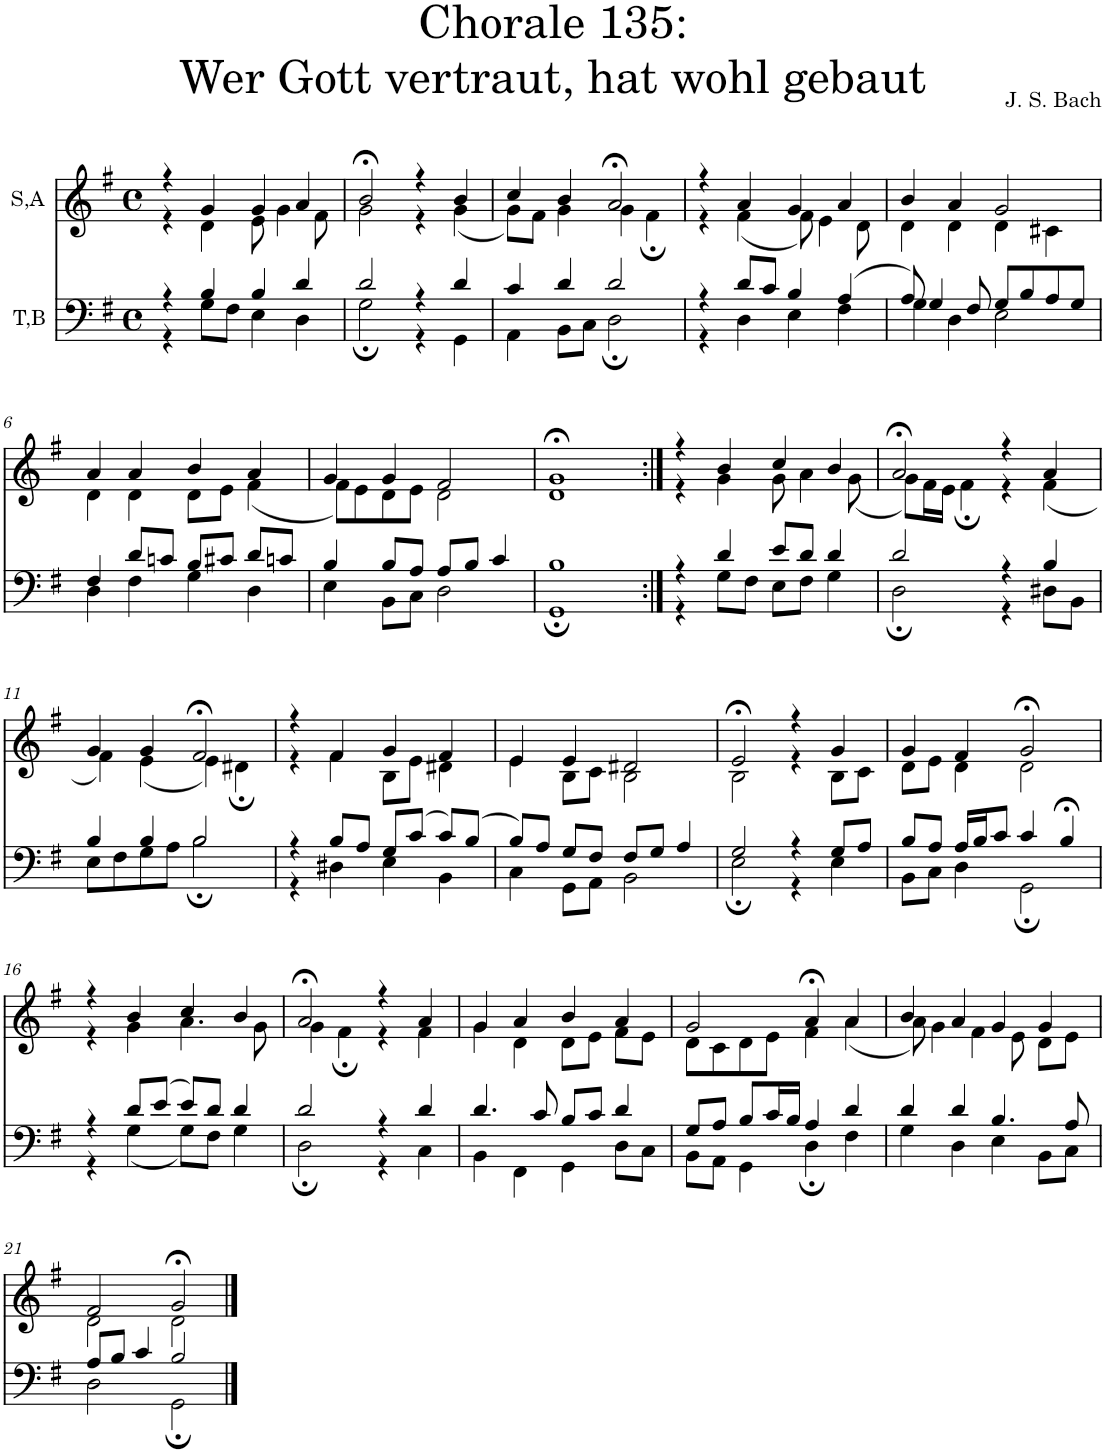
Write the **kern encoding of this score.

**kern	**kern
*part2	*part1
*staff2	*staff1
*I"T,B	*I"S,A
*clefF4	*clefG2
*k[f#]	*k[f#]
*M4/4	*M4/4
*met(c)	*met(c)
=1	=1
*^	*^
4r	4r	4r	4r
4B/	8G\L	4g/	4d\
.	8F#\J	.	.
4B/	4E\	4g/	8e\
.	.	.	4g\
4d/	4D\	4a/	.
.	.	.	8f#\
=2	=2	=2	=2
2d/	2G;\	2b;</	2g\
4r	4r	4r	4r
4d/	4GG\	4b/	(<4g\
=3	=3	=3	=3
4c/	4AA\	4cc/	8g\L)
.	.	.	8f#\J
4d/	8BB\L	4b/	4g\
.	8C\J	.	.
2d/	2D;\	2a;</	4g\
.	.	.	4f#;\
=4	=4	=4	=4
4r	4r	4r	4r
8d/L	4D\	4a/	(<4f#\
8c/J	.	.	.
4B/	4E\	4g/	8f#\)
.	.	.	4e\
(>4A/	4F#\	4a/	.
.	.	.	8d\
=5	=5	=5	=5
8A/)	4G\	4b/	4d\
4G/	.	.	.
.	4D\	4a/	4d\
8F#/	.	.	.
8G/L	2E\	2g/	4d\
8B/	.	.	.
8A/	.	.	4c#X\
8G/J	.	.	.
!!LO:LB:g=z	!!
=6	=6	=6	=6
4F#/	4D\	4a/	4d\
8d/L	4F#\	4a/	4d\
8cn/J	.	.	.
8B/L	4G\	4b/	8d\L
8c#X/J	.	.	8e\J
8d/L	4D\	4a/	(<4f#\
8cn/J	.	.	.
=7	=7	=7	=7
4B/	4E\	4g/	8f#\L)
.	.	.	8e\
8B/L	8BB\L	4g/	8d\
8A/J	8C\J	.	8e\J
8A/L	2D\	2f#/	2d\
8B/J	.	.	.
4c/	.	.	.
=8	=8	=8	=8
1B	1GG;	1g;<	1d
=9:|!	=9:|!	=9:|!	=9:|!
4r	4r	4r	4r
4d/	8G\L	4b/	4g\
.	8F#\J	.	.
8e/L	8E\L	4cc/	8g\
8d/J	8F#\J	.	4a\
4d/	4G\	4b/	.
.	.	.	(<8g\
=10	=10	=10	=10
2d/	2D;\	2a;</	8g\L)
.	.	.	16f#\L
.	.	.	16e\JJ
.	.	.	4f#;\
4r	4r	4r	4r
4B/	8D#X\L	4a/	(<4f#\
.	8BB\J	.	.
!!LO:LB:g=z	!!
=11	=11	=11	=11
4B/	8E\L	4g/	4f#\)
.	8F#\	.	.
4B/	8G\	4g/	(<4e\
.	8A\J	.	.
2B/	2B;\	2f#;</	4e\)
.	.	.	4d#X;\
=12	=12	=12	=12
4r	4r	4r	4r
8B/L	4D#X\	4f#/	4f#\
8A/J	.	.	.
8G/L	4E\	4g/	8B\L
(>8c/J	.	.	8e\J
8c/L)	4BB\	4f#/	4d#X\
(>8B/J	.	.	.
=13	=13	=13	=13
8B/L)	4C\	4e/	4e\
8A/J	.	.	.
8G/L	8GG\L	4e/	8B\L
8F#/J	8AA\J	.	8c\J
8F#/L	2BB\	2d#X/	2B\
8G/J	.	.	.
4A/	.	.	.
=14	=14	=14	=14
2G/	2E;\	2e;</	2B\
4r	4r	4r	4r
8G/L	4E\	4g/	8B\L
8A/J	.	.	8c\J
=15	=15	=15	=15
8B/L	8BB\L	4g/	8d\L
8A/J	8C\J	.	8e\J
16A/LL	4D\	4f#/	4d\
16B/J	.	.	.
8c/J	.	.	.
4c/	2GG;\	2g;</	2d\
4B;</	.	.	.
!!LO:LB:g=z	!!
=16	=16	=16	=16
4r	4r	4r	4r
8d/L	(<4G\	4b/	4g\
(>8e/J	.	.	.
8e/L)	8G\L)	4cc/	4.a\
8d/J	8F#\J	.	.
4d/	4G\	4b/	.
.	.	.	8g\
=17	=17	=17	=17
2d/	2D;\	2a;</	4g\
.	.	.	4f#;\
4r	4r	4r	4r
4d/	4C\	4a/	4f#\
=18	=18	=18	=18
4.d/	4BB\	4g/	4g\
.	4FF#\	4a/	4d\
8c/	.	.	.
8B/L	4GG\	4b/	8d\L
8c/J	.	.	8e\J
4d/	8D\L	4a/	8f#\L
.	8C\J	.	8e\J
=19	=19	=19	=19
8G/L	8BB\L	2g/	8d\L
8A/J	8AA\J	.	8c\
8B/L	4GG\	.	8d\
16c/L	.	.	8e\J
16B/JJ	.	.	.
4A/	4D;\	4a;</	4f#\
4d/	4F#\	4a/	(<4a\
=20	=20	=20	=20
4d/	4G\	4b/	8a\)
.	.	.	4g\
4d/	4D\	4a/	.
.	.	.	4f#\
4.B/	4E\	4g/	.
.	.	.	8e\
.	8BB\L	4g/	8d\L
8A/	8C\J	.	8e\J
!!LO:LB:g=z	!!
=21	=21	=21	=21
8A/L	2D\	2f#/	2d\
8B/J	.	.	.
4c/	.	.	.
2B/	2GG;\	2g;</	2d\
*v	*v	*	*
*	*v	*v
==	==
*-	*-
